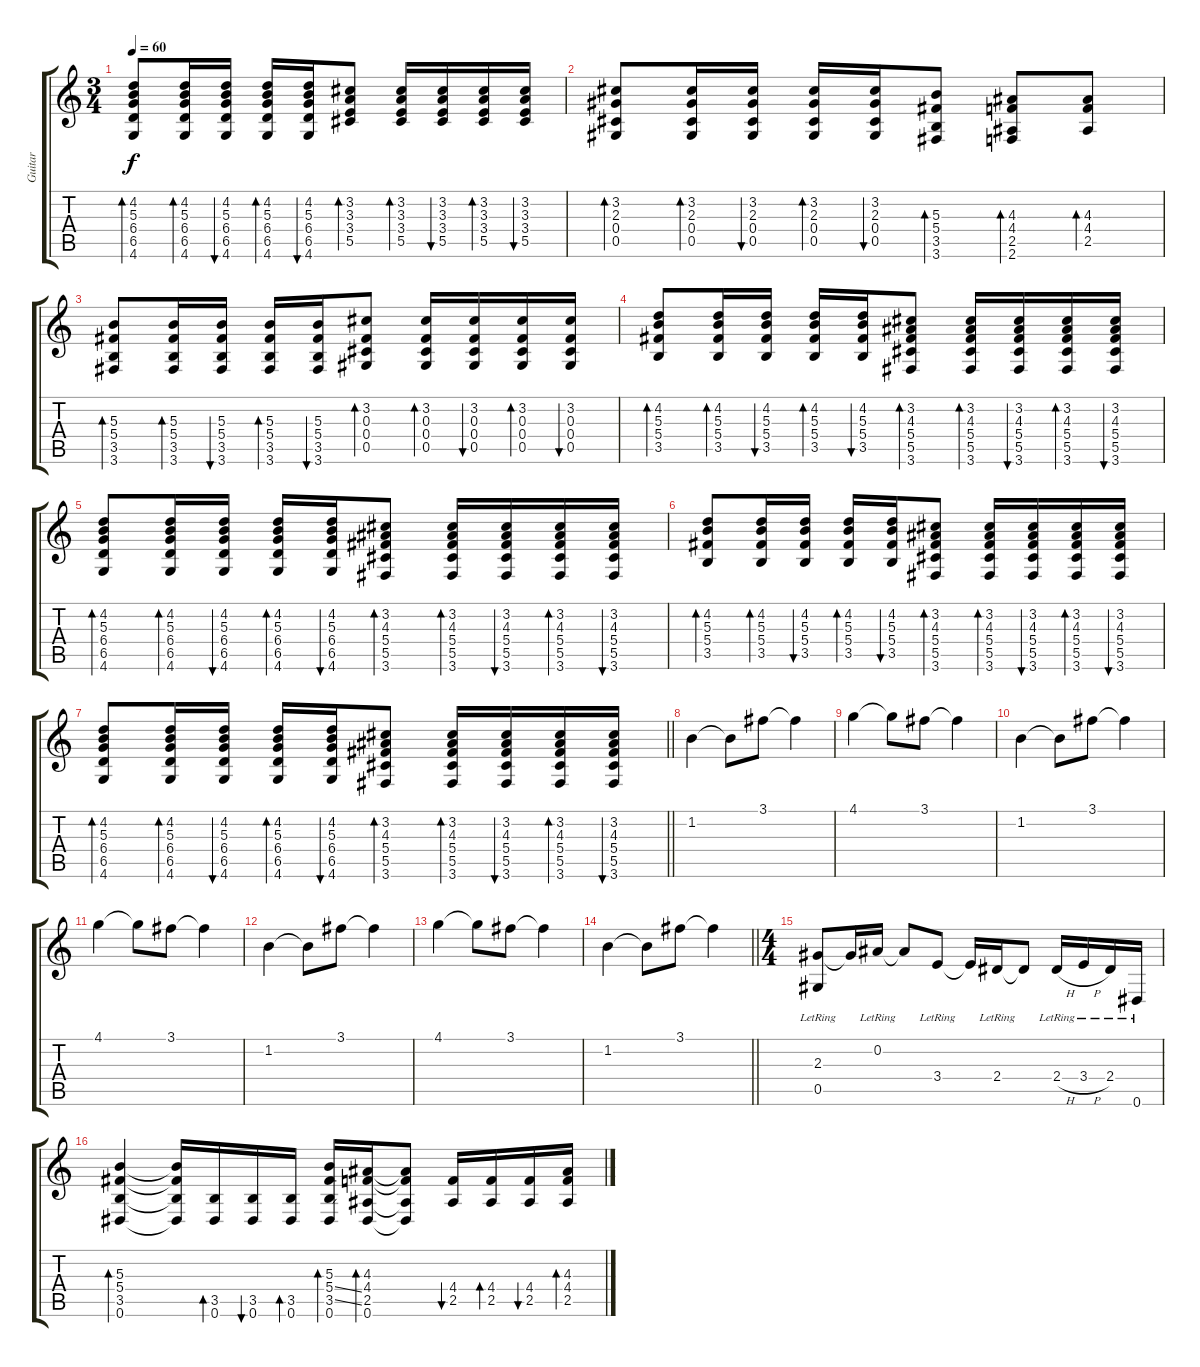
\track ("Guitar" "Guitar") {instrument acousticguitarsteel}
\staff {score tabs}
\tuning (Eb4 Bb3 Gb3 Db3 Ab2 Eb2) {hide}
\ts (3 4)
\tempo 60
\clef g2
\ks c
(4.2 5.3 6.4 6.5 4.6).8{bd 60 dy f} (4.2 5.3 6.4 6.5 4.6).16{bd 60} (4.2 5.3 6.4 6.5 4.6).16{bu 60} (4.2 5.3 6.4 6.5 4.6).16{bd 60} (4.2 5.3 6.4 6.5 4.6).16{bu 60} (3.2 3.3 3.4 5.5).8{bd 60} (3.2 3.3 3.4 5.5).16{bd 60} (3.2 3.3 3.4 5.5).16{bu 60} (3.2 3.3 3.4 5.5).16{bd 60} (3.2 3.3 3.4 5.5).16{bu 60} |
(3.2 2.3 0.4 0.5).8{bd 60} (3.2 2.3 0.4 0.5).16{bd 60} (3.2 2.3 0.4 0.5).16{bu 60} (3.2 2.3 0.4 0.5).16{bd 60} (3.2 2.3 0.4 0.5).16{bu 60} (5.3 5.4 3.5 3.6).8{bd 60} (4.3 4.4 2.5 2.6).8{bd 60} (4.3 4.4 2.5).8{bd 60} |
(5.3 5.4 3.5 3.6).8{bd 60} (5.3 5.4 3.5 3.6).16{bd 60} (5.3 5.4 3.5 3.6).16{bu 60} (5.3 5.4 3.5 3.6).16{bd 60} (5.3 5.4 3.5 3.6).16{bu 60} (3.2 0.3 0.4 0.5).8{bd 60} (3.2 0.3 0.4 0.5).16{bd 60} (3.2 0.3 0.4 0.5).16{bu 60} (3.2 0.3 0.4 0.5).16{bd 60} (3.2 0.3 0.4 0.5).16{bu 60} |
(4.2 5.3 5.4 3.5).8{bd 60} (4.2 5.3 5.4 3.5).16{bd 60} (4.2 5.3 5.4 3.5).16{bu 60} (4.2 5.3 5.4 3.5).16{bd 60} (4.2 5.3 5.4 3.5).16{bu 60} (3.2 4.3 5.4 5.5 3.6).8{bd 60} (3.2 4.3 5.4 5.5 3.6).16{bd 60} (3.2 4.3 5.4 5.5 3.6).16{bu 60} (3.2 4.3 5.4 5.5 3.6).16{bd 60} (3.2 4.3 5.4 5.5 3.6).16{bu 60} |
(4.2 5.3 6.4 6.5 4.6).8{bd 60} (4.2 5.3 6.4 6.5 4.6).16{bd 60} (4.2 5.3 6.4 6.5 4.6).16{bu 60} (4.2 5.3 6.4 6.5 4.6).16{bd 60} (4.2 5.3 6.4 6.5 4.6).16{bu 60} (3.2 4.3 5.4 5.5 3.6).8{bd 60} (3.2 4.3 5.4 5.5 3.6).16{bd 60} (3.2 4.3 5.4 5.5 3.6).16{bu 60} (3.2 4.3 5.4 5.5 3.6).16{bd 60} (3.2 4.3 5.4 5.5 3.6).16{bu 60} |
(4.2 5.3 5.4 3.5).8{bd 60} (4.2 5.3 5.4 3.5).16{bd 60} (4.2 5.3 5.4 3.5).16{bu 60} (4.2 5.3 5.4 3.5).16{bd 60} (4.2 5.3 5.4 3.5).16{bu 60} (3.2 4.3 5.4 5.5 3.6).8{bd 60} (3.2 4.3 5.4 5.5 3.6).16{bd 60} (3.2 4.3 5.4 5.5 3.6).16{bu 60} (3.2 4.3 5.4 5.5 3.6).16{bd 60} (3.2 4.3 5.4 5.5 3.6).16{bu 60} |
\barLineRight lightlight
(4.2 5.3 6.4 6.5 4.6).8{bd 60} (4.2 5.3 6.4 6.5 4.6).16{bd 60} (4.2 5.3 6.4 6.5 4.6).16{bu 60} (4.2 5.3 6.4 6.5 4.6).16{bd 60} (4.2 5.3 6.4 6.5 4.6).16{bu 60} (3.2 4.3 5.4 5.5 3.6).8{bd 60} (3.2 4.3 5.4 5.5 3.6).16{bd 60} (3.2 4.3 5.4 5.5 3.6).16{bu 60} (3.2 4.3 5.4 5.5 3.6).16{bd 60} (3.2 4.3 5.4 5.5 3.6).16{bu 60} |
\section ("" "")
1.2.4 1.2{t}.8 3.1.8 3.1{t}.4 |
4.1.4 4.1{t}.8 3.1.8 3.1{t}.4 |
1.2.4 1.2{t}.8 3.1.8 3.1{t}.4 |
4.1.4 4.1{t}.8 3.1.8 3.1{t}.4 |
1.2.4 1.2{t}.8 3.1.8 3.1{t}.4 |
4.1.4 4.1{t}.8 3.1.8 3.1{t}.4 |
\barLineRight lightlight
1.2.4 1.2{t}.8 3.1.8 3.1{t}.4 |
\ts (4 4)
\section ("" "")
(2.3{lr} 0.5{lr}).8 2.3{t}.16 0.2{lr}.16 0.2{t}.8 3.4{lr}.8 3.4{t}.16 2.4{lr}.16 2.4{t}.8 2.4{h lr}.16 3.4{h lr}.16 2.4{lr}.16 0.6{lr}.16 |
(5.3 5.4 3.5 0.6).4{bd 60} (5.3{t} 5.4{t} 3.5{t} 0.6{t}).16 (3.5 0.6).16{bd 60} (3.5 0.6).16{bu 60} (3.5 0.6).16{bd 60} (5.3 5.4{ss} 3.5{ss} 0.6).16{bd 60} (4.3 4.4 2.5 0.6).16{bd 60} (4.3{t} 4.4{t} 2.5{t} 0.6{t}).8 (4.4 2.5).16{bu 60} (4.4 2.5).16{bd 60} (4.4 2.5).16{bu 60} (4.3 4.4 2.5).16{bd 60}
